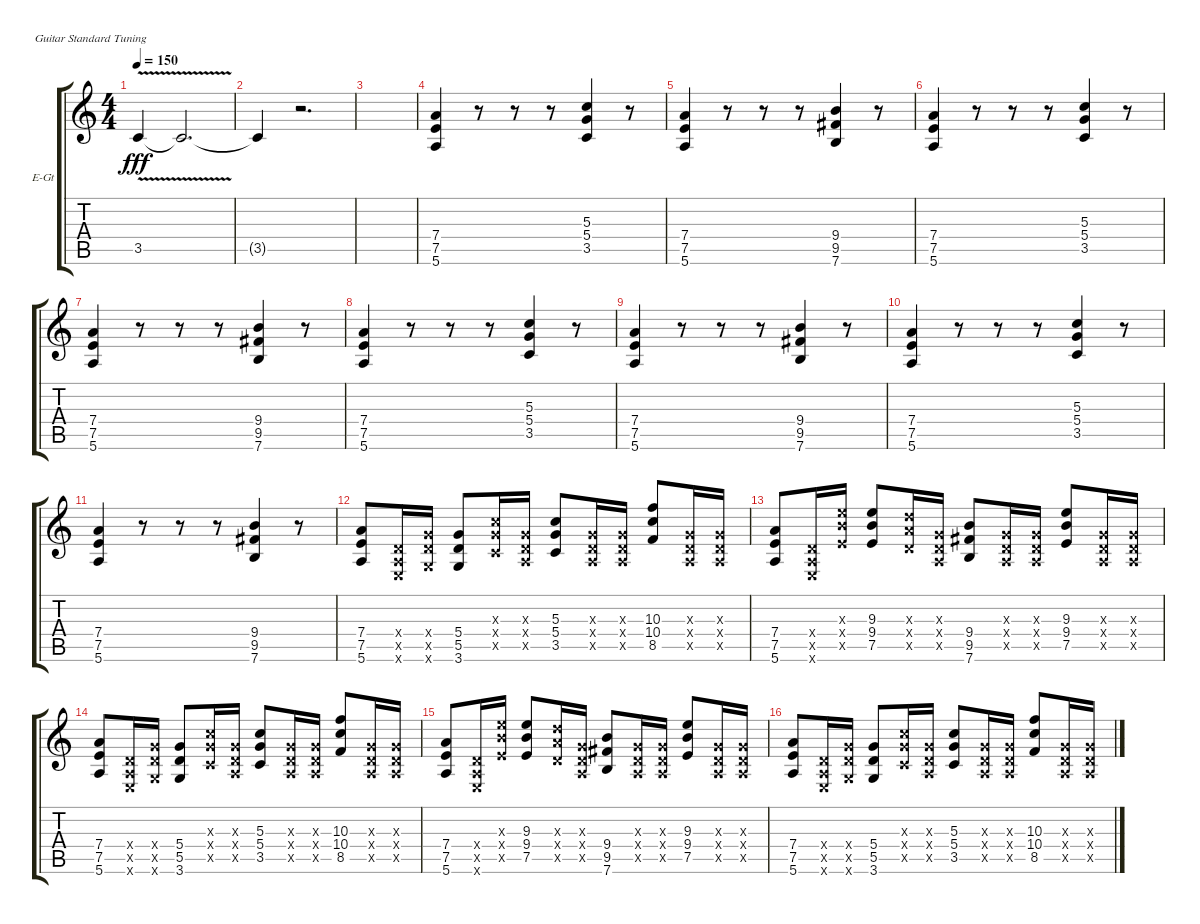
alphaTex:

\defaultSystemsLayout 4
\bracketExtendMode groupsimilarinstruments
\firstSystemTrackNameOrientation horizontal
\otherSystemsTrackNameOrientation horizontal
\track ("Jamie Cook" "E-Gt") {instrument electricguitarclean}
\staff {score tabs}
\tuning (E4 B3 G3 D3 A2 E2)
\ts (4 4)
\tempo 150
\clef g2
\scale
0.333333
\ks c
3.5{v t}.4{dy fff} 3.5{t}.2{d} |
\scale
0.333333 3.5{t}.4 r.2{d} |
\scale
0.333333 |
\scale
0.333333 (7.4 7.5 5.6).4 r.8 r.8 r.8 (5.3 5.4 3.5).4 r.8 |
\scale
0.333333 (7.4 7.5 5.6).4 r.8 r.8 r.8 (9.4 9.5 7.6).4 r.8 |
\scale
0.333333 (7.4 7.5 5.6).4 r.8 r.8 r.8 (5.3 5.4 3.5).4 r.8 |
\scale
0.333333 (7.4 7.5 5.6).4 r.8 r.8 r.8 (9.4 9.5 7.6).4 r.8 |
\scale
0.333333 (7.4 7.5 5.6).4 r.8 r.8 r.8 (5.3 5.4 3.5).4 r.8 |
\scale
0.333333 (7.4 7.5 5.6).4 r.8 r.8 r.8 (9.4 9.5 7.6).4 r.8 |
\scale
0.333333 (7.4 7.5 5.6).4 r.8 r.8 r.8 (5.3 5.4 3.5).4 r.8 |
\scale
0.333333 (7.4 7.5 5.6).4 r.8 r.8 r.8 (9.4 9.5 7.6).4 r.8 |
\scale
0.333333 (7.4 7.5 5.6).8 (0.4{x} 0.5{x} 0.6{x}).16 (5.4{x} 5.5{x} 3.6{x}).16 (5.4 5.5 3.6).8 (5.3{x} 5.4{x} 3.5{x}).16 (0.3{x} 0.4{x} 0.5{x}).16 (5.3 5.4 3.5).8 (0.3{x} 0.4{x} 0.5{x}).16 (0.3{x} 0.4{x} 0.5{x}).16 (10.3 10.4 8.5).8 (0.3{x} 0.4{x} 0.5{x}).16 (0.3{x} 0.4{x} 0.5{x}).16 |
\scale
0.333333 (7.4 7.5 5.6).8 (0.4{x} 0.5{x} 0.6{x}).16 (9.3{x} 9.4{x} 7.5{x}).16 (9.3 9.4 7.5).8 (7.3{x} 7.4{x} 5.5{x}).16 (0.3{x} 0.4{x} 0.5{x}).16 (9.4 9.5 7.6).8 (0.3{x} 0.4{x} 0.5{x}).16 (0.3{x} 0.4{x} 0.5{x}).16 (9.3 9.4 7.5).8 (0.3{x} 0.4{x} 0.5{x}).16 (0.3{x} 0.4{x} 0.5{x}).16 |
\scale
0.333333 (7.4 7.5 5.6).8 (0.4{x} 0.5{x} 0.6{x}).16 (5.4{x} 5.5{x} 3.6{x}).16 (5.4 5.5 3.6).8 (5.3{x} 5.4{x} 3.5{x}).16 (0.3{x} 0.4{x} 0.5{x}).16 (5.3 5.4 3.5).8 (0.3{x} 0.4{x} 0.5{x}).16 (0.3{x} 0.4{x} 0.5{x}).16 (10.3 10.4 8.5).8 (0.3{x} 0.4{x} 0.5{x}).16 (0.3{x} 0.4{x} 0.5{x}).16 |
\scale
0.333333 (7.4 7.5 5.6).8 (0.4{x} 0.5{x} 0.6{x}).16 (9.3{x} 9.4{x} 7.5{x}).16 (9.3 9.4 7.5).8 (7.3{x} 7.4{x} 5.5{x}).16 (0.3{x} 0.4{x} 0.5{x}).16 (9.4 9.5 7.6).8 (0.3{x} 0.4{x} 0.5{x}).16 (0.3{x} 0.4{x} 0.5{x}).16 (9.3 9.4 7.5).8 (0.3{x} 0.4{x} 0.5{x}).16 (0.3{x} 0.4{x} 0.5{x}).16 |
\scale
0.333333 (7.4 7.5 5.6).8 (0.4{x} 0.5{x} 0.6{x}).16 (5.4{x} 5.5{x} 3.6{x}).16 (5.4 5.5 3.6).8 (5.3{x} 5.4{x} 3.5{x}).16 (0.3{x} 0.4{x} 0.5{x}).16 (5.3 5.4 3.5).8 (0.3{x} 0.4{x} 0.5{x}).16 (0.3{x} 0.4{x} 0.5{x}).16 (10.3 10.4 8.5).8 (0.3{x} 0.4{x} 0.5{x}).16 (0.3{x} 0.4{x} 0.5{x}).16
